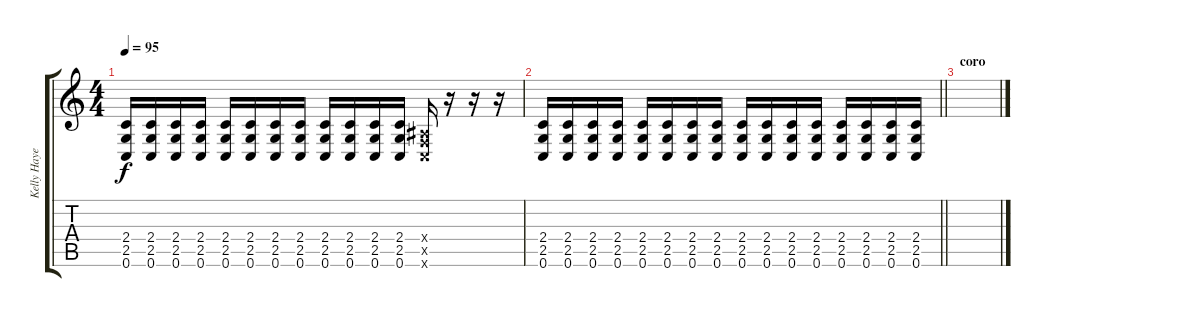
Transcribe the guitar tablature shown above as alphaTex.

\track ("Kelly Hayes (2 guitar)" "Kelly Haye") {instrument distortionguitar}
\staff {score tabs}
\tuning (C4 G3 Eb3 Bb2 F2 C2) {hide}
\ts (4 4)
\tempo 95
\clef g2
\ks c
(2.4 2.5 0.6).16{dy f} (2.4 2.5 0.6).16 (2.4 2.5 0.6).16 (2.4 2.5 0.6).16 (2.4 2.5 0.6).16 (2.4 2.5 0.6).16 (2.4 2.5 0.6).16 (2.4 2.5 0.6).16 (2.4 2.5 0.6).16 (2.4 2.5 0.6).16 (2.4 2.5 0.6).16 (2.4 2.5 0.6).16 (0.4{x} 0.5{x} 0.6{x}).16 r.16 r.16 r.16 |
\barLineRight lightlight
(2.4 2.5 0.6).16 (2.4 2.5 0.6).16 (2.4 2.5 0.6).16 (2.4 2.5 0.6).16 (2.4 2.5 0.6).16 (2.4 2.5 0.6).16 (2.4 2.5 0.6).16 (2.4 2.5 0.6).16 (2.4 2.5 0.6).16 (2.4 2.5 0.6).16 (2.4 2.5 0.6).16 (2.4 2.5 0.6).16 (2.4 2.5 0.6).16 (2.4 2.5 0.6).16 (2.4 2.5 0.6).16 (2.4 2.5 0.6).16 |
\section ("" "coro")
